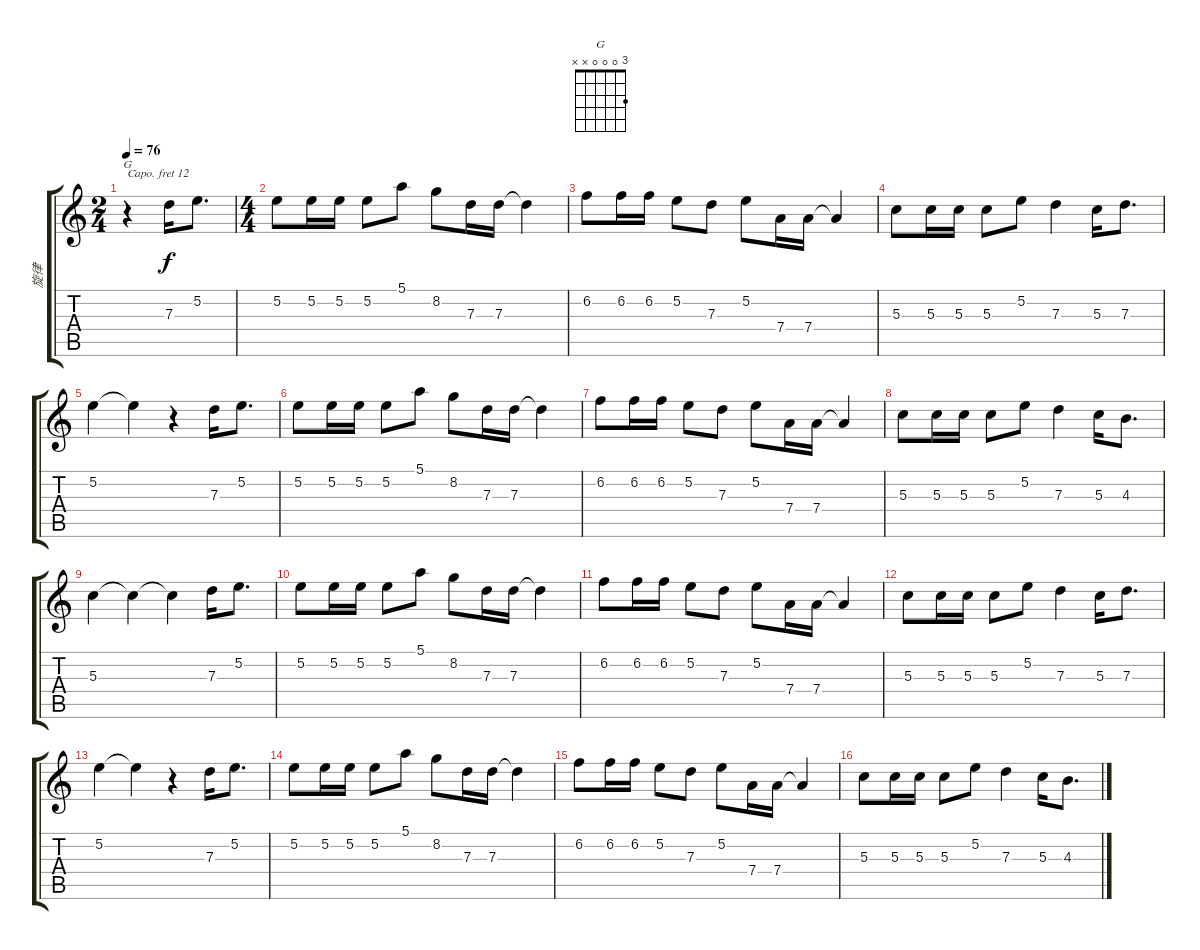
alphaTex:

\track ("旋律 " "旋律 ") {instrument panflute}
\staff {score tabs}
\capo 12
\tuning (E4 B3 G3 D3 A2 E2) {hide}
\chord ("G" 3 0 0 0 x x)
\ts (2 4)
\tempo 76
\clef g2
\ks c
r.4{ch "G" dy f} 7.3.16 5.2.8{d} |
\ts (4 4)
5.2.8 5.2.16 5.2.16 5.2.8 5.1.8 8.2.8 7.3.16 7.3.16 7.3{t}.4 |
6.2.8 6.2.16 6.2.16 5.2.8 7.3.8 5.2.8 7.4.16 7.4.16 7.4{t}.4 |
5.3.8 5.3.16 5.3.16 5.3.8 5.2.8 7.3.4 5.3.16 7.3.8{d} |
5.2.4 5.2{t}.4 r.4 7.3.16 5.2.8{d} |
5.2.8 5.2.16 5.2.16 5.2.8 5.1.8 8.2.8 7.3.16 7.3.16 7.3{t}.4 |
6.2.8 6.2.16 6.2.16 5.2.8 7.3.8 5.2.8 7.4.16 7.4.16 7.4{t}.4 |
5.3.8 5.3.16 5.3.16 5.3.8 5.2.8 7.3.4 5.3.16 4.3.8{d} |
5.3.4 5.3{t}.4 5.3{t}.4 7.3.16 5.2.8{d} |
5.2.8 5.2.16 5.2.16 5.2.8 5.1.8 8.2.8 7.3.16 7.3.16 7.3{t}.4 |
6.2.8 6.2.16 6.2.16 5.2.8 7.3.8 5.2.8 7.4.16 7.4.16 7.4{t}.4 |
5.3.8 5.3.16 5.3.16 5.3.8 5.2.8 7.3.4 5.3.16 7.3.8{d} |
5.2.4 5.2{t}.4 r.4 7.3.16 5.2.8{d} |
5.2.8 5.2.16 5.2.16 5.2.8 5.1.8 8.2.8 7.3.16 7.3.16 7.3{t}.4 |
6.2.8 6.2.16 6.2.16 5.2.8 7.3.8 5.2.8 7.4.16 7.4.16 7.4{t}.4 |
5.3.8 5.3.16 5.3.16 5.3.8 5.2.8 7.3.4 5.3.16 4.3.8{d}
